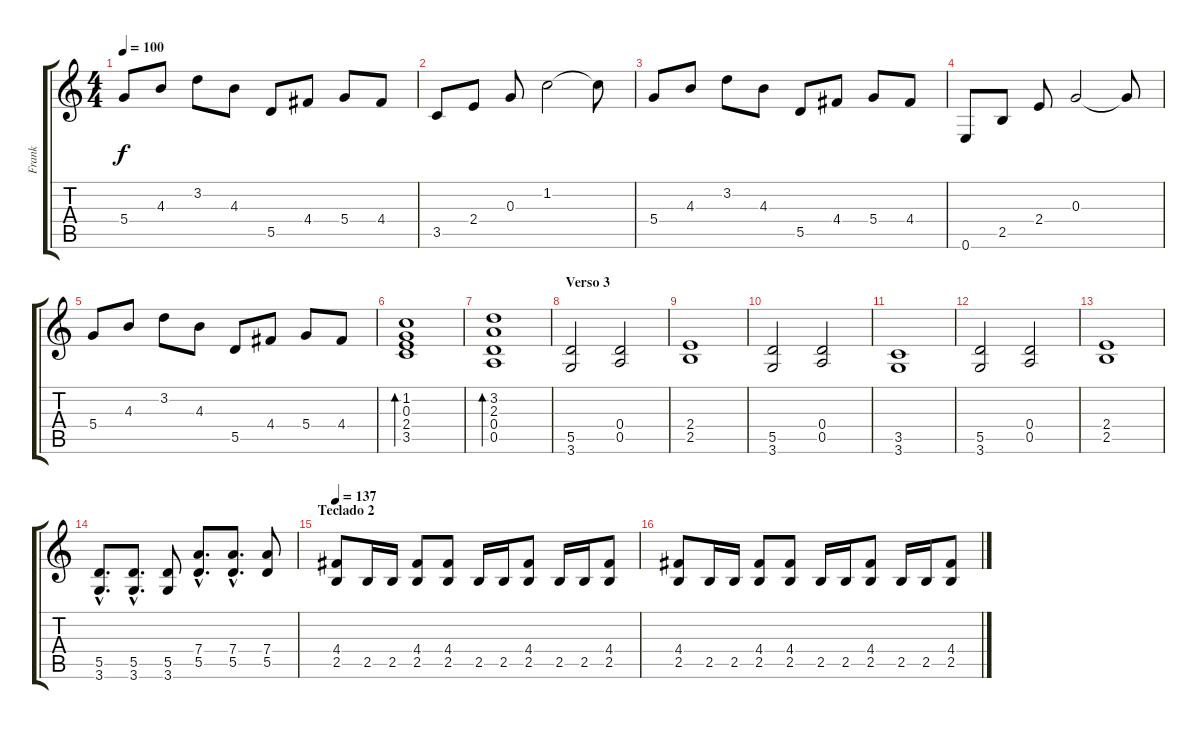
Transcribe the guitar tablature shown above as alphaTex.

\track ("Frank" "Frank") {instrument distortionguitar}
\staff {score tabs}
\tuning (E4 B3 G3 D3 A2 E2) {hide}
\ts (4 4)
\tempo 100
\clef g2
\ks c
5.4.8{dy f} 4.3.8 3.2.8 4.3.8 5.5.8 4.4.8 5.4.8 4.4.8 |
3.5.8 2.4.8 0.3.8 1.2.2 1.2{t}.8 |
5.4.8 4.3.8 3.2.8 4.3.8 5.5.8 4.4.8 5.4.8 4.4.8 |
0.6.8 2.5.8 2.4.8 0.3.2 0.3{t}.8 |
5.4.8 4.3.8 3.2.8 4.3.8 5.5.8 4.4.8 5.4.8 4.4.8 |
(1.2 0.3 2.4 3.5).1{bd 120} |
(3.2 2.3 0.4 0.5).1{bd 120} |
\section ("" "Verso 3")
(5.5 3.6).2{volume 12 instrument distortionguitar} (0.4 0.5).2 |
(2.4 2.5).1 |
(5.5 3.6).2 (0.4 0.5).2 |
(3.5 3.6).1 |
(5.5 3.6).2 (0.4 0.5).2 |
(2.4 2.5).1 |
(5.5{hac} 3.6{hac}).8{d} (5.5{hac} 3.6{hac}).8{d} (5.5 3.6).8 (7.4{hac} 5.5{hac}).8{d} (7.4{hac} 5.5{hac}).8{d} (7.4 5.5).8 |
\section ("" "Teclado 2")
\tempo 137
(4.4 2.5).8 2.5.16 2.5.16 (4.4 2.5).8 (4.4 2.5).8 2.5.16 2.5.16 (4.4 2.5).8 2.5.16 2.5.16 (4.4 2.5).8 |
(4.4 2.5).8 2.5.16 2.5.16 (4.4 2.5).8 (4.4 2.5).8 2.5.16 2.5.16 (4.4 2.5).8 2.5.16 2.5.16 (4.4 2.5).8
